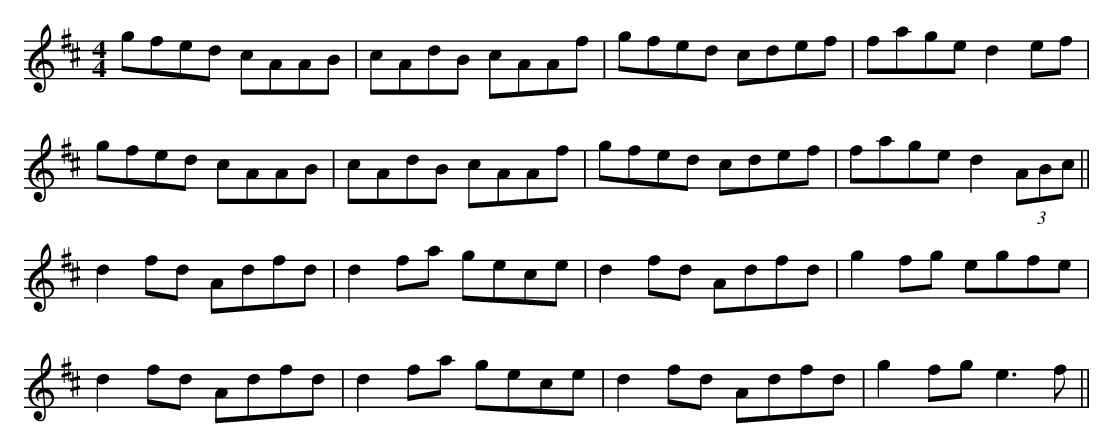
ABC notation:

X:1
M:4/4
K:D
gfed cAAB|cAdB cAAf|gfed cdef|fage d2 ef|
gfed cAAB|cAdB cAAf|gfed cdef|fage d2 (3ABc||
d2 fd Adfd|d2 fa gece|d2 fd Adfd|g2 fg egfe|
d2 fd Adfd|d2 fa gece|d2 fd Adfd|g2 fg e3 f||
